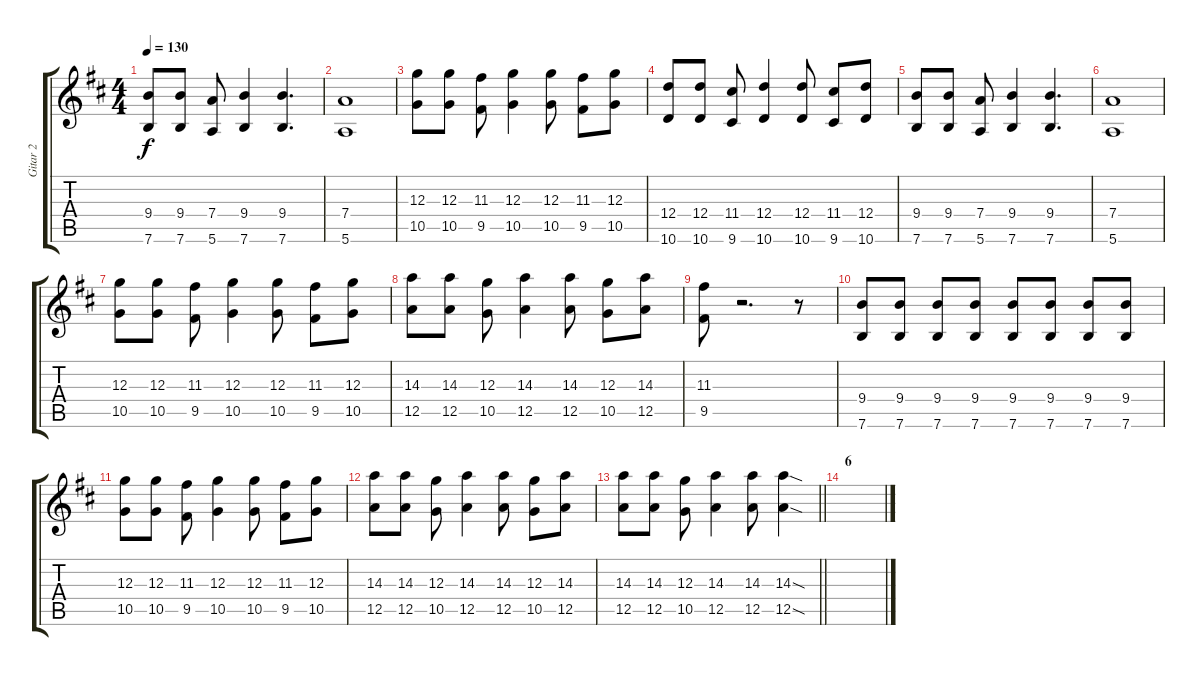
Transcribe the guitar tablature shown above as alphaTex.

\track ("Gitar 2" "Gitar 2") {instrument overdrivenguitar}
\staff {score tabs}
\tuning (E4 B3 G3 D3 A2 E2) {hide}
\ts (4 4)
\tempo 130
\clef g2
\ks d
(9.4 7.6).8{dy f} (9.4 7.6).8 (7.4 5.6).8 (9.4 7.6).4 (9.4 7.6).4{d} |
(7.4 5.6).1 |
(12.3 10.5).8 (12.3 10.5).8 (11.3 9.5).8 (12.3 10.5).4 (12.3 10.5).8 (11.3 9.5).8 (12.3 10.5).8 |
(12.4 10.6).8 (12.4 10.6).8 (11.4 9.6).8 (12.4 10.6).4 (12.4 10.6).8 (11.4 9.6).8 (12.4 10.6).8 |
(9.4 7.6).8 (9.4 7.6).8 (7.4 5.6).8 (9.4 7.6).4 (9.4 7.6).4{d} |
(7.4 5.6).1 |
(12.3 10.5).8 (12.3 10.5).8 (11.3 9.5).8 (12.3 10.5).4 (12.3 10.5).8 (11.3 9.5).8 (12.3 10.5).8 |
(14.3 12.5).8 (14.3 12.5).8 (12.3 10.5).8 (14.3 12.5).4 (14.3 12.5).8 (12.3 10.5).8 (14.3 12.5).8 |
(11.3 9.5).8 r.2{d} r.8 |
(9.4 7.6).8 (9.4 7.6).8 (9.4 7.6).8 (9.4 7.6).8 (9.4 7.6).8 (9.4 7.6).8 (9.4 7.6).8 (9.4 7.6).8 |
(12.3 10.5).8 (12.3 10.5).8 (11.3 9.5).8 (12.3 10.5).4 (12.3 10.5).8 (11.3 9.5).8 (12.3 10.5).8 |
(14.3 12.5).8 (14.3 12.5).8 (12.3 10.5).8 (14.3 12.5).4 (14.3 12.5).8 (12.3 10.5).8 (14.3 12.5).8 |
\barLineRight lightlight
(14.3 12.5).8 (14.3 12.5).8 (12.3 10.5).8 (14.3 12.5).4 (14.3 12.5).8 (14.3{sod} 12.5{sod}).4 |
\section ("" "6")
